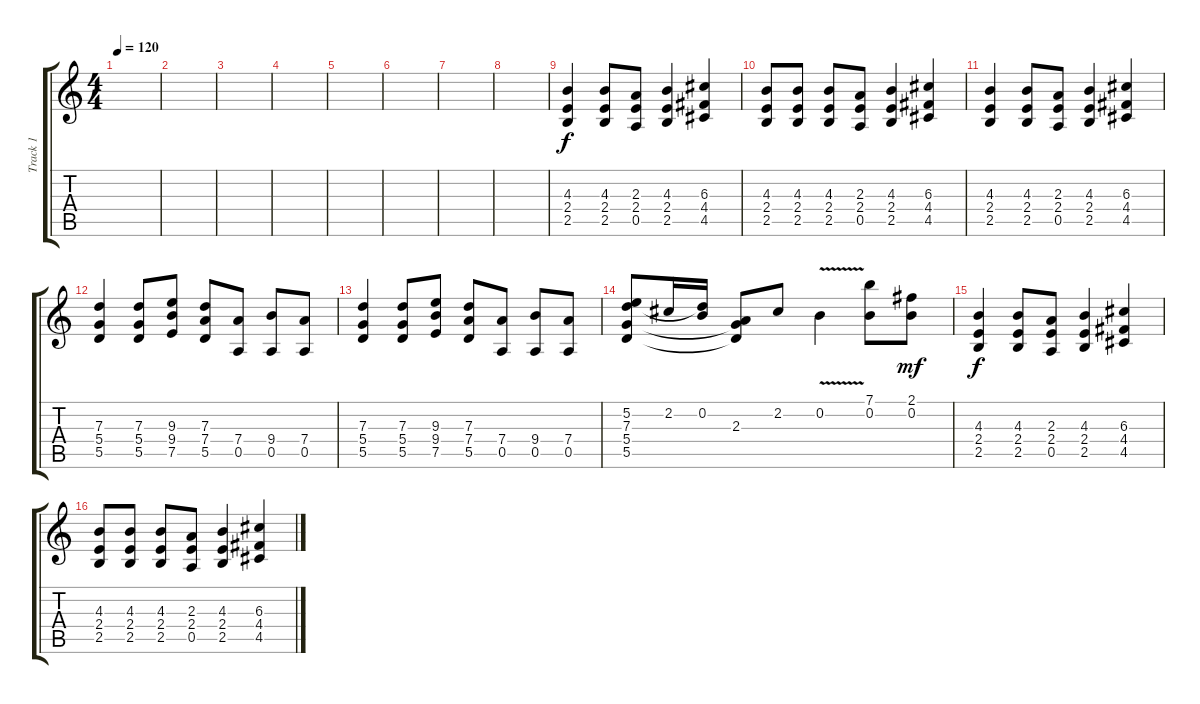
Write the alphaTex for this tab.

\track ("Track 1" "Track 1") {instrument acousticguitarsteel}
\staff {score tabs}
\tuning (E4 B3 G3 D3 A2 E2) {hide}
\ts (4 4)
\tempo 120
\clef g2
\ks c
|
|
|
|
|
|
|
|
(4.3 2.4 2.5).4 (4.3 2.4 2.5).8 (2.3 2.4 0.5).8 (4.3 2.4 2.5).4 (6.3 4.4 4.5).4 |
(4.3 2.4 2.5).8 (4.3 2.4 2.5).8 (4.3 2.4 2.5).8 (2.3 2.4 0.5).8 (4.3 2.4 2.5).4 (6.3 4.4 4.5).4 |
(4.3 2.4 2.5).4 (4.3 2.4 2.5).8 (2.3 2.4 0.5).8 (4.3 2.4 2.5).4 (6.3 4.4 4.5).4 |
(7.3 5.4 5.5).4 (7.3 5.4 5.5).8 (9.3 9.4 7.5).8 (7.3 7.4 5.5).8 (7.4 0.5).8 (9.4 0.5).8 (7.4 0.5).8 |
(7.3 5.4 5.5).4 (7.3 5.4 5.5).8 (9.3 9.4 7.5).8 (7.3 7.4 5.5).8 (7.4 0.5).8 (9.4 0.5).8 (7.4 0.5).8 |
(5.2 7.3 5.4 5.5).8 2.2.16 (0.2 7.3{t}).16 (2.3 5.4{t} 5.5{t}).8 2.2.8 0.2{v}.4 (7.1 0.2).8 (2.1 0.2).8{dy mf} |
(4.3 2.4 2.5).4{dy f} (4.3 2.4 2.5).8 (2.3 2.4 0.5).8 (4.3 2.4 2.5).4 (6.3 4.4 4.5).4 |
(4.3 2.4 2.5).8 (4.3 2.4 2.5).8 (4.3 2.4 2.5).8 (2.3 2.4 0.5).8 (4.3 2.4 2.5).4 (6.3 4.4 4.5).4
